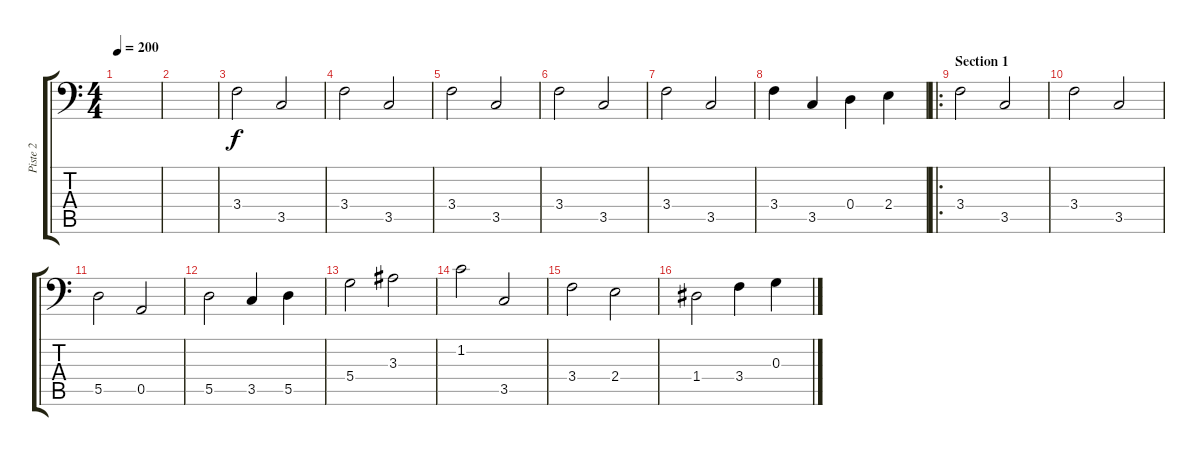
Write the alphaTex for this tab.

\track ("Piste 2" "Piste 2") {instrument acousticbass}
\staff {score tabs}
\tuning (E3 B2 G2 D2 A1 E1) {hide}
\ts (4 4)
\tempo 200
\clef f4
\ks c
|
|
3.4.2 3.5.2 |
3.4.2 3.5.2 |
3.4.2 3.5.2 |
3.4.2 3.5.2 |
3.4.2 3.5.2 |
3.4.4 3.5.4 0.4.4 2.4.4 |
\ro
\section ("" "Section 1")
3.4.2 3.5.2 |
3.4.2 3.5.2 |
5.5.2 0.5.2 |
5.5.2 3.5.4 5.5.4 |
5.4.2 3.3.2 |
1.2.2 3.5.2 |
3.4.2 2.4.2 |
1.4.2 3.4.4 0.3.4
